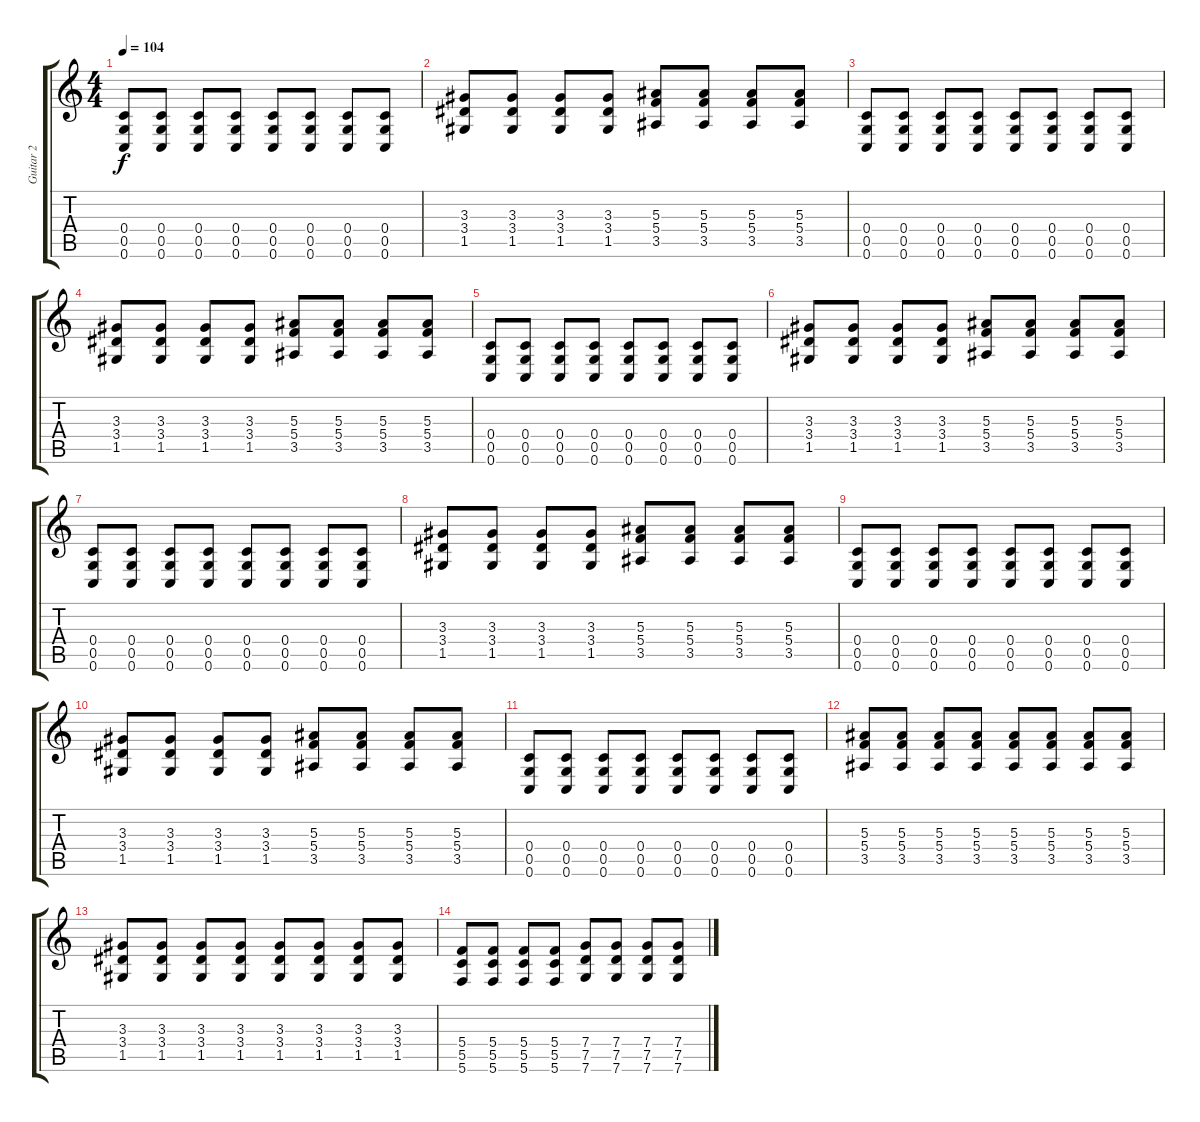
\track ("Guitar 2" "Guitar 2") {instrument overdrivenguitar}
\staff {score tabs}
\tuning (D4 A3 F3 C3 G2 C2) {hide}
\ts (4 4)
\tempo 104
\clef g2
\ks c
(0.4 0.5 0.6).8{dy f} (0.4 0.5 0.6).8 (0.4 0.5 0.6).8 (0.4 0.5 0.6).8 (0.4 0.5 0.6).8 (0.4 0.5 0.6).8 (0.4 0.5 0.6).8 (0.4 0.5 0.6).8 |
(3.3 3.4 1.5).8 (3.3 3.4 1.5).8 (3.3 3.4 1.5).8 (3.3 3.4 1.5).8 (5.3 5.4 3.5).8 (5.3 5.4 3.5).8 (5.3 5.4 3.5).8 (5.3 5.4 3.5).8 |
(0.4 0.5 0.6).8 (0.4 0.5 0.6).8 (0.4 0.5 0.6).8 (0.4 0.5 0.6).8 (0.4 0.5 0.6).8 (0.4 0.5 0.6).8 (0.4 0.5 0.6).8 (0.4 0.5 0.6).8 |
(3.3 3.4 1.5).8 (3.3 3.4 1.5).8 (3.3 3.4 1.5).8 (3.3 3.4 1.5).8 (5.3 5.4 3.5).8 (5.3 5.4 3.5).8 (5.3 5.4 3.5).8 (5.3 5.4 3.5).8 |
(0.4 0.5 0.6).8 (0.4 0.5 0.6).8 (0.4 0.5 0.6).8 (0.4 0.5 0.6).8 (0.4 0.5 0.6).8 (0.4 0.5 0.6).8 (0.4 0.5 0.6).8 (0.4 0.5 0.6).8 |
(3.3 3.4 1.5).8 (3.3 3.4 1.5).8 (3.3 3.4 1.5).8 (3.3 3.4 1.5).8 (5.3 5.4 3.5).8 (5.3 5.4 3.5).8 (5.3 5.4 3.5).8 (5.3 5.4 3.5).8 |
(0.4 0.5 0.6).8 (0.4 0.5 0.6).8 (0.4 0.5 0.6).8 (0.4 0.5 0.6).8 (0.4 0.5 0.6).8 (0.4 0.5 0.6).8 (0.4 0.5 0.6).8 (0.4 0.5 0.6).8 |
(3.3 3.4 1.5).8 (3.3 3.4 1.5).8 (3.3 3.4 1.5).8 (3.3 3.4 1.5).8 (5.3 5.4 3.5).8 (5.3 5.4 3.5).8 (5.3 5.4 3.5).8 (5.3 5.4 3.5).8 |
(0.4 0.5 0.6).8 (0.4 0.5 0.6).8 (0.4 0.5 0.6).8 (0.4 0.5 0.6).8 (0.4 0.5 0.6).8 (0.4 0.5 0.6).8 (0.4 0.5 0.6).8 (0.4 0.5 0.6).8 |
(3.3 3.4 1.5).8 (3.3 3.4 1.5).8 (3.3 3.4 1.5).8 (3.3 3.4 1.5).8 (5.3 5.4 3.5).8 (5.3 5.4 3.5).8 (5.3 5.4 3.5).8 (5.3 5.4 3.5).8 |
(0.4 0.5 0.6).8 (0.4 0.5 0.6).8 (0.4 0.5 0.6).8 (0.4 0.5 0.6).8 (0.4 0.5 0.6).8 (0.4 0.5 0.6).8 (0.4 0.5 0.6).8 (0.4 0.5 0.6).8 |
(5.3 5.4 3.5).8 (5.3 5.4 3.5).8 (5.3 5.4 3.5).8 (5.3 5.4 3.5).8 (5.3 5.4 3.5).8 (5.3 5.4 3.5).8 (5.3 5.4 3.5).8 (5.3 5.4 3.5).8 |
(3.3 3.4 1.5).8 (3.3 3.4 1.5).8 (3.3 3.4 1.5).8 (3.3 3.4 1.5).8 (3.3 3.4 1.5).8 (3.3 3.4 1.5).8 (3.3 3.4 1.5).8 (3.3 3.4 1.5).8 |
(5.4 5.5 5.6).8 (5.4 5.5 5.6).8 (5.4 5.5 5.6).8 (5.4 5.5 5.6).8 (7.4 7.5 7.6).8 (7.4 7.5 7.6).8 (7.4 7.5 7.6).8 (7.4 7.5 7.6).8
